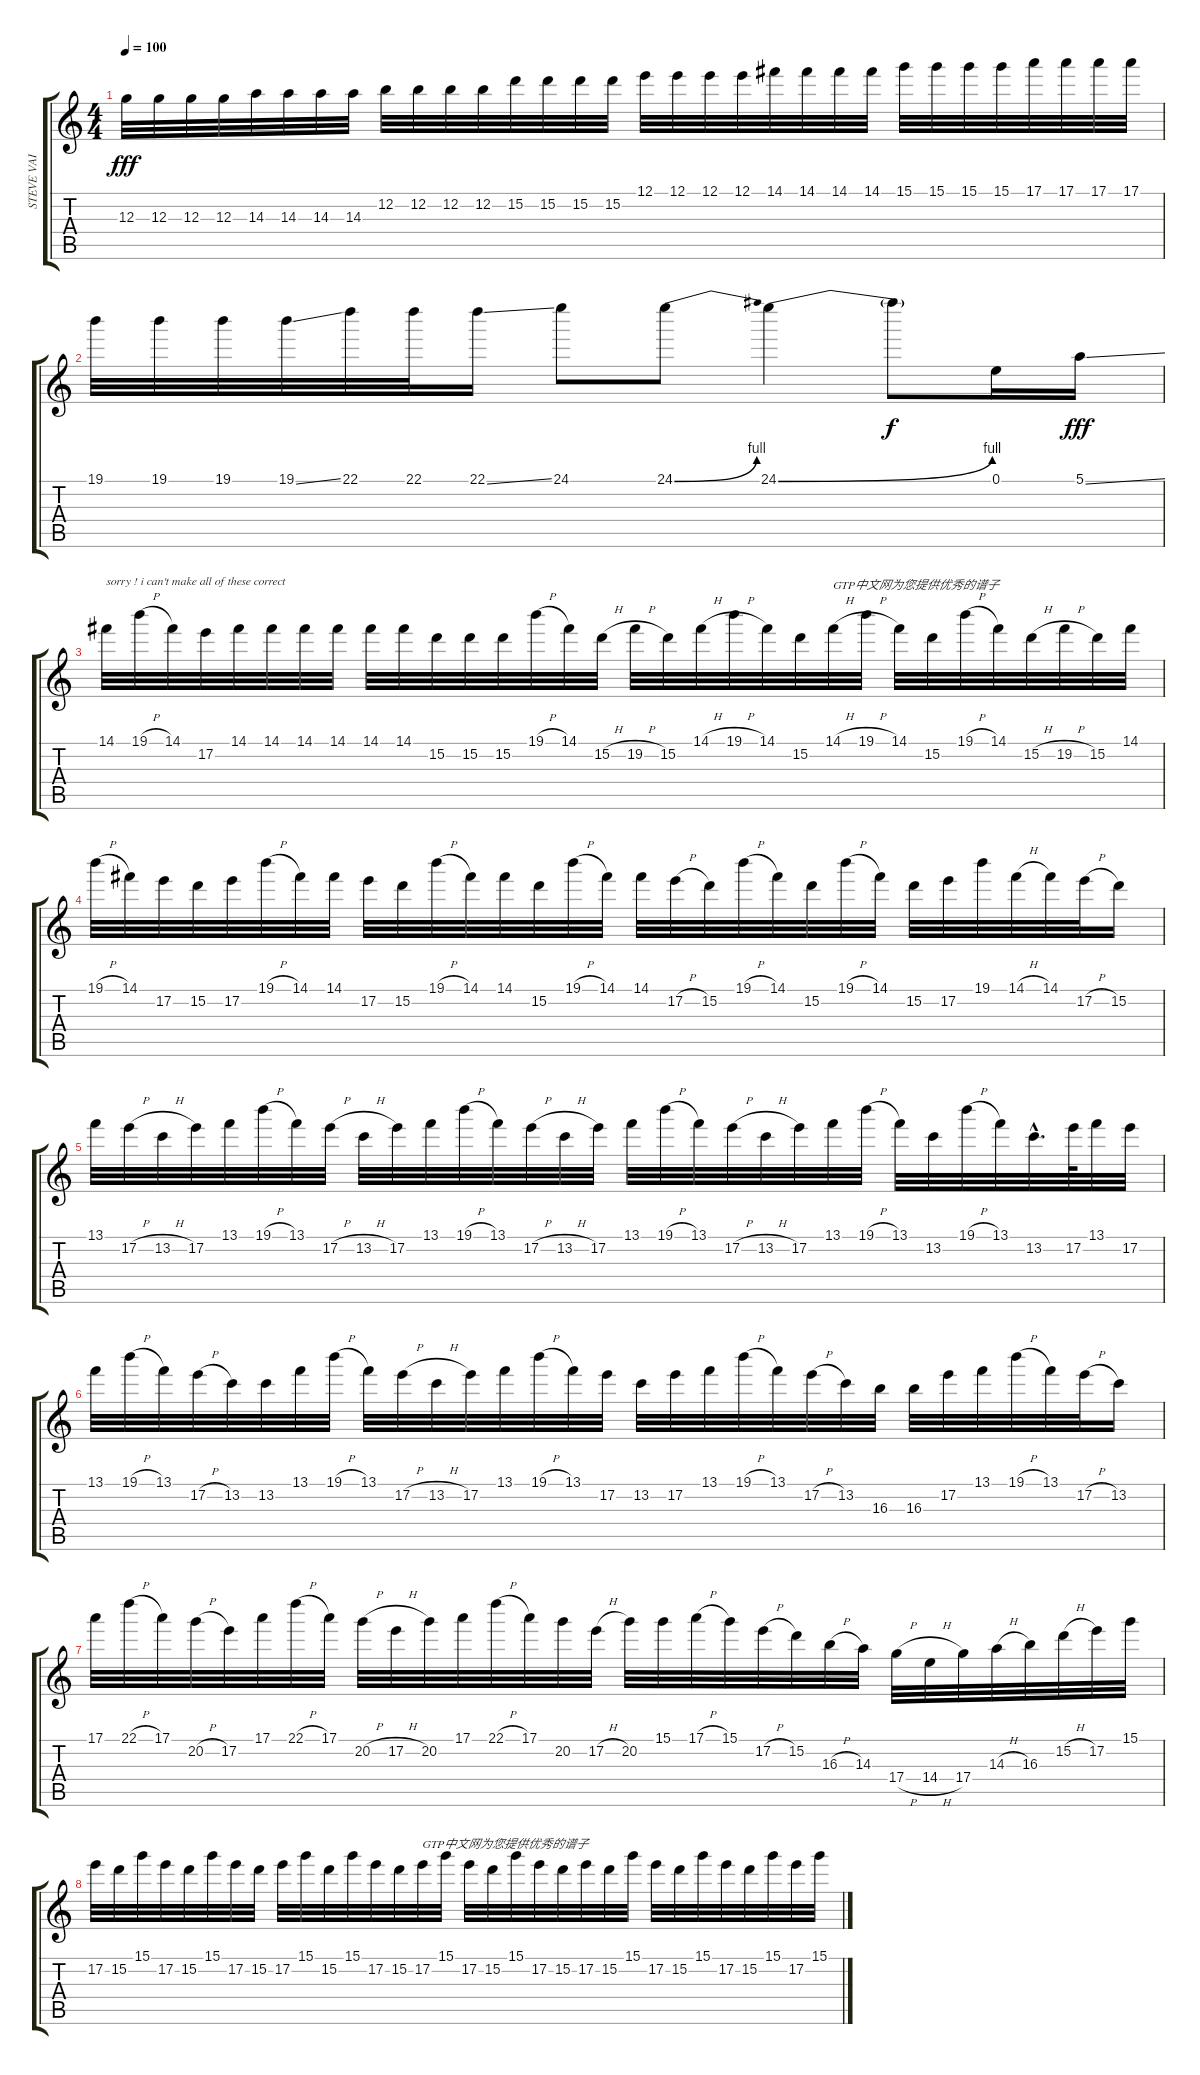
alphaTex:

\track ("STEVE VAI" "STEVE VAI") {instrument overdrivenguitar}
\staff {score tabs}
\tuning (E4 B3 G3 D3 A2 E2) {hide}
\ts (4 4)
\tempo 100
\clef g2
\ks c
12.3.32{dy fff} 12.3.32 12.3.32 12.3.32 14.3.32 14.3.32 14.3.32 14.3.32 12.2.32 12.2.32 12.2.32 12.2.32 15.2.32 15.2.32 15.2.32 15.2.32 12.1.32 12.1.32 12.1.32 12.1.32 14.1.32 14.1.32 14.1.32 14.1.32 15.1.32 15.1.32 15.1.32 15.1.32 17.1.32 17.1.32 17.1.32 17.1.32 |
19.1.32 19.1.32 19.1.32 19.1{ss}.32 22.1.32 22.1.32 22.1{ss}.16 24.1.8 24.1{be (bend 0 0 60 4)}.8 24.1{be (bend 0 0 60 4)}.4 24.1{t}.8{dy f} 0.1.16 5.1{ss}.16{dy fff} |
14.1.32{txt "sorry ! i can't make all of these correct"} 19.1{h}.32 14.1.32 17.2.32 14.1.32 14.1.32 14.1.32 14.1.32 14.1.32 14.1.32 15.2.32 15.2.32 15.2.32 19.1{h}.32 14.1.32 15.2{h}.32 19.2{h}.32 15.2.32 14.1{h}.32 19.1{h}.32 14.1.32 15.2.32 14.1{h}.32{txt "GTP中文网为您提供优秀的谱子"} 19.1{h}.32 14.1.32 15.2.32 19.1{h}.32 14.1.32 15.2{h}.32 19.2{h}.32 15.2.32 14.1.32 |
19.1{h}.32 14.1.32 17.2.32 15.2.32 17.2.32 19.1{h}.32 14.1.32 14.1.32 17.2.32 15.2.32 19.1{h}.32 14.1.32 14.1.32 15.2.32 19.1{h}.32 14.1.32 14.1.32 17.2{h}.32 15.2.32 19.1{h}.32 14.1.32 15.2.32 19.1{h}.32 14.1.32 15.2.32 17.2.32 19.1.32 14.1{h}.32 14.1.32 17.2{h}.32 15.2.16 |
13.1.32 17.2{h}.32 13.2{h}.32 17.2.32 13.1.32 19.1{h}.32 13.1.32 17.2{h}.32 13.2{h}.32 17.2.32 13.1.32 19.1{h}.32 13.1.32 17.2{h}.32 13.2{h}.32 17.2.32 13.1.32 19.1{h}.32 13.1.32 17.2{h}.32 13.2{h}.32 17.2.32 13.1.32 19.1{h}.32 13.1.32 13.2.32 19.1{h}.32 13.1.32 13.2{hac}.32{d} 17.2.64 13.1.32 17.2.32 |
13.1.32 19.1{h}.32 13.1.32 17.2{h}.32 13.2.32 13.2.32 13.1.32 19.1{h}.32 13.1.32 17.2{h}.32 13.2{h}.32 17.2.32 13.1.32 19.1{h}.32 13.1.32 17.2.32 13.2.32 17.2.32 13.1.32 19.1{h}.32 13.1.32 17.2{h}.32 13.2.32 16.3.32 16.3.32 17.2.32 13.1.32 19.1{h}.32 13.1.32 17.2{h}.32 13.2.16 |
17.1.32 22.1{h}.32 17.1.32 20.2{h}.32 17.2.32 17.1.32 22.1{h}.32 17.1.32 20.2{h}.32 17.2{h}.32 20.2.32 17.1.32 22.1{h}.32 17.1.32 20.2.32 17.2{h}.32 20.2.32 15.1.32 17.1{h}.32 15.1.32 17.2{h}.32 15.2.32 16.3{h}.32 14.3.32 17.4{h}.32 14.4{h}.32 17.4.32 14.3{h}.32 16.3.32 15.2{h}.32 17.2.32 15.1.32 |
17.2.32 15.2.32 15.1.32 17.2.32 15.2.32 15.1.32 17.2.32 15.2.32 17.2.32 15.1.32 15.2.32 15.1.32 17.2.32 15.2.32 17.2.32{txt "GTP中文网为您提供优秀的谱子"} 15.1.32 17.2.32 15.2.32 15.1.32 17.2.32 15.2.32 17.2.32 15.2.32 15.1.32 17.2.32 15.2.32 15.1.32 17.2.32 15.2.32 15.1.32 17.2.32 15.1.32
